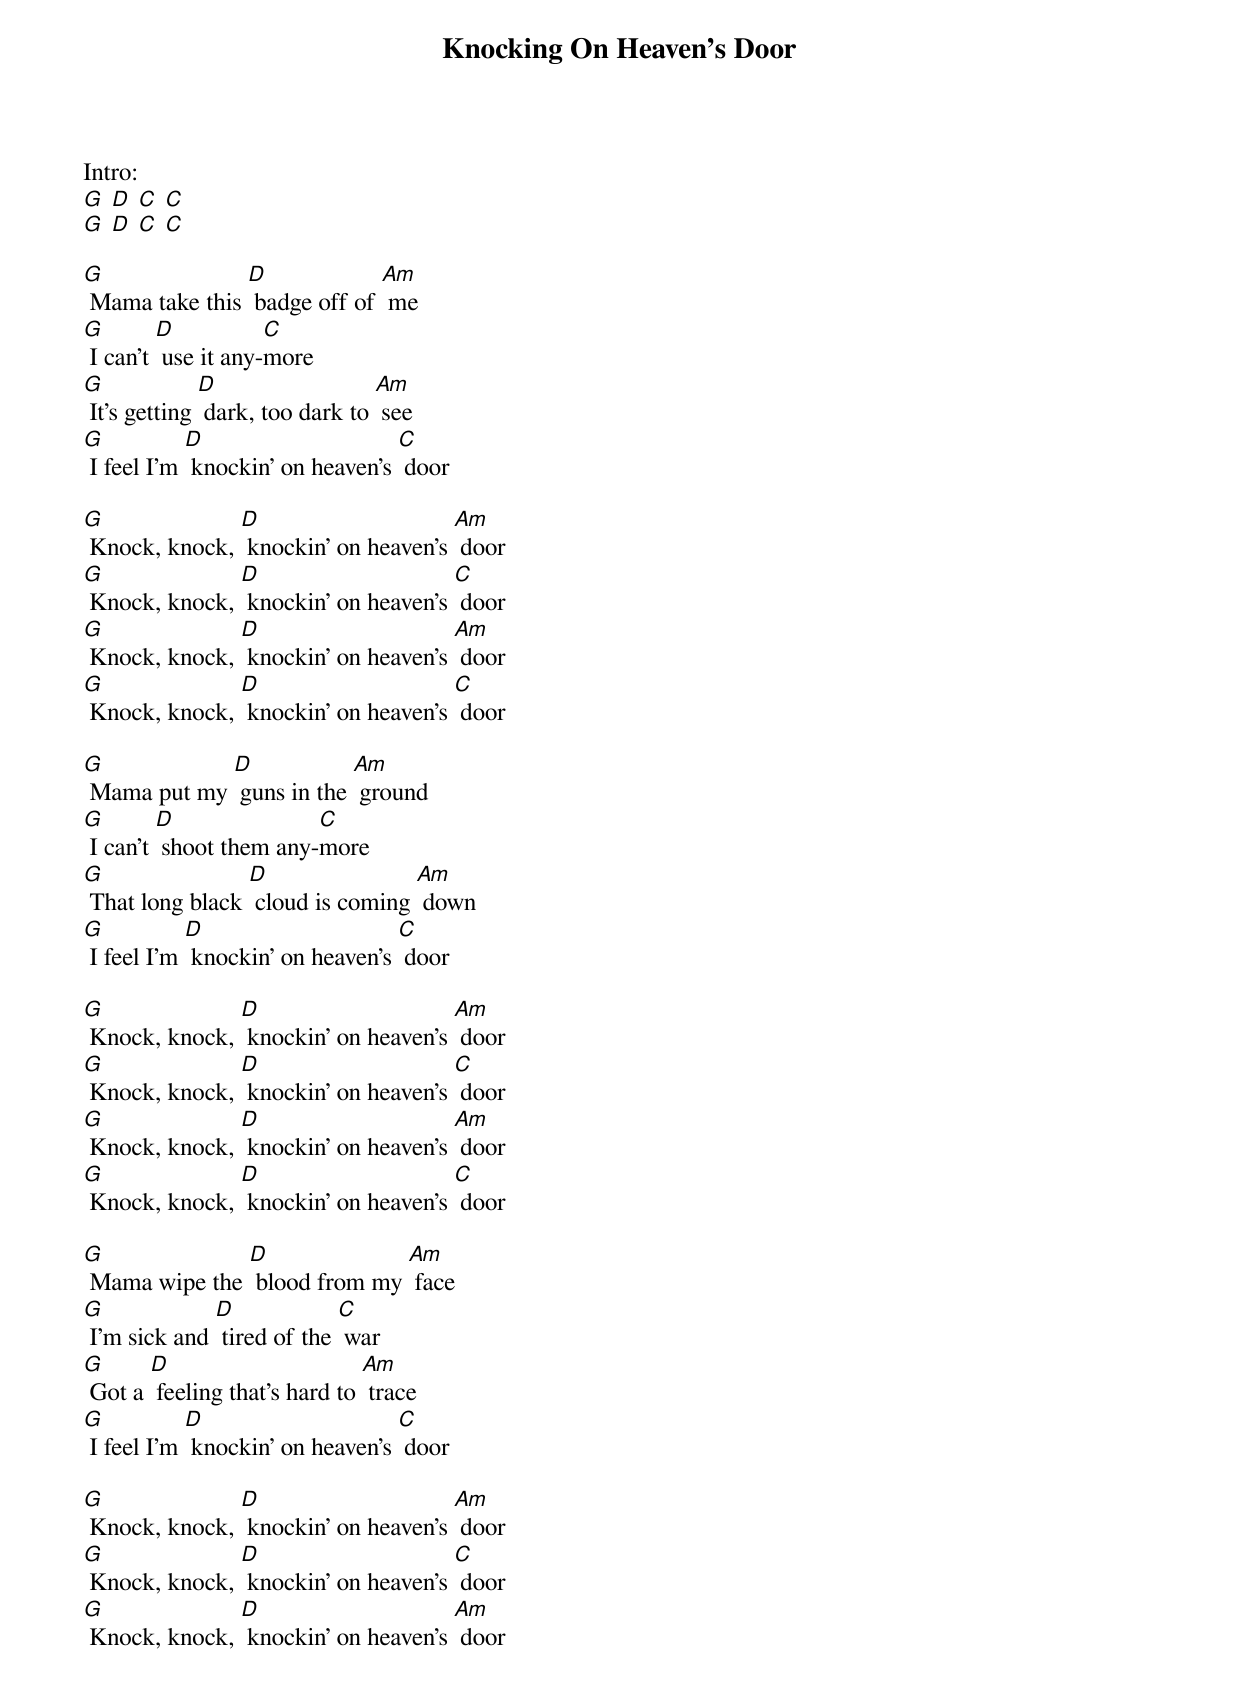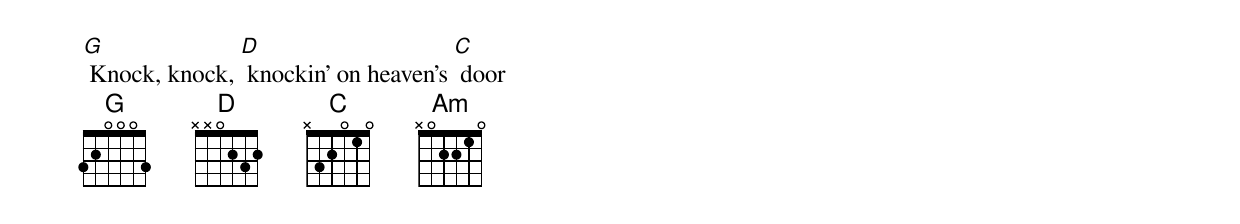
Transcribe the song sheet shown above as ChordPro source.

{t: Knocking On Heaven's Door }
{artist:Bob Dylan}
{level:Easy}

Intro:
[G] [D] [C] [C]
[G] [D] [C] [C]

[G] Mama take this [D] badge off of [Am] me
[G] I can’t [D] use it any-[C]more
[G] It’s getting [D] dark, too dark to [Am] see
[G] I feel I’m [D] knockin’ on heaven’s [C] door

[G] Knock, knock, [D] knockin’ on heaven’s [Am] door
[G] Knock, knock, [D] knockin’ on heaven’s [C] door
[G] Knock, knock, [D] knockin’ on heaven’s [Am] door
[G] Knock, knock, [D] knockin’ on heaven’s [C] door

[G] Mama put my [D] guns in the [Am] ground
[G] I can’t [D] shoot them any-[C]more
[G] That long black [D] cloud is coming [Am] down
[G] I feel I’m [D] knockin’ on heaven’s [C] door

[G] Knock, knock, [D] knockin’ on heaven’s [Am] door
[G] Knock, knock, [D] knockin’ on heaven’s [C] door
[G] Knock, knock, [D] knockin’ on heaven’s [Am] door
[G] Knock, knock, [D] knockin’ on heaven’s [C] door

[G] Mama wipe the [D] blood from my [Am] face
[G] I’m sick and [D] tired of the [C] war
[G] Got a [D] feeling that’s hard to [Am] trace
[G] I feel I’m [D] knockin’ on heaven’s [C] door

[G] Knock, knock, [D] knockin’ on heaven's [Am] door
[G] Knock, knock, [D] knockin’ on heaven's [C] door
[G] Knock, knock, [D] knockin’ on heaven's [Am] door
[G] Knock, knock, [D] knockin’ on heaven's [C] door
